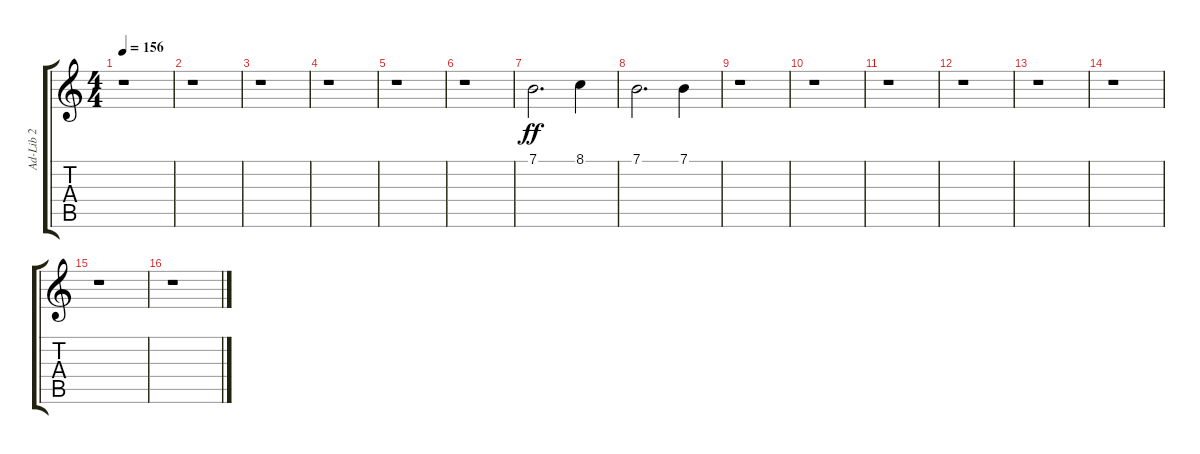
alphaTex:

\track ("Ad-Lib 2" "Ad-Lib 2") {instrument synthvoice}
\staff {score tabs}
\tuning (E4 B3 G3 D3 A2 E2) {hide}
\ts (4 4)
\tempo 156
\clef g2
\ks c
r.1{dy ff} |
r.1 |
r.1 |
r.1 |
r.1 |
r.1 |
7.1.2{d} 8.1.4 |
7.1.2{d} 7.1.4 |
r.1 |
r.1 |
r.1 |
r.1 |
r.1 |
r.1 |
r.1 |
r.1
